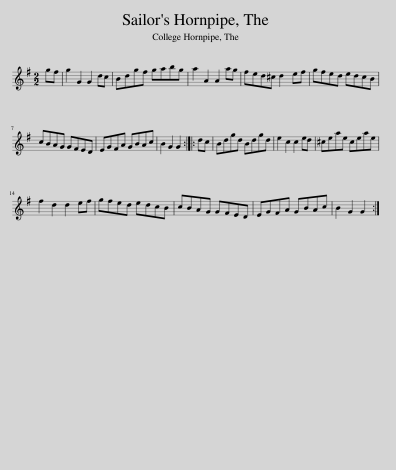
X:1
L:1/8
M:2/2
I:linebreak $
K:G
V:1 treble
V:1
 gf | g2 G2 G2 dc | Bdgf gabg | a2 A2 A2 ag | fed^c d2 ef | %5
 gfed edcB |$ cBAG GFED | EGFA GBAc | B2 G2 G2 :: dc | %10
 Bdgd Bdgd | e2 c2 c2 ed | ^ceae ceae |$ f2 d2 d2 ef | gfed edcB | %15
 cBAG GFED | EGFA GBAc | B2 G2 G2 :| %18
